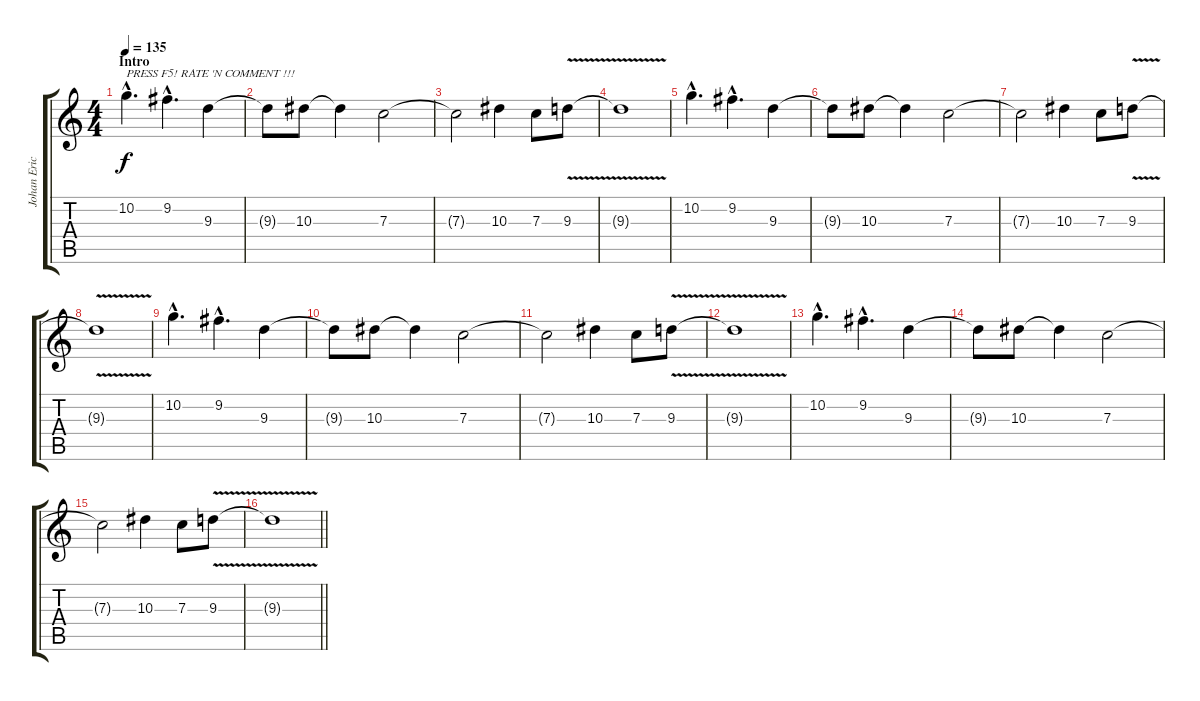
\track ("Johan Ericson " "Johan Eric") {instrument distortionguitar}
\staff {score tabs}
\tuning (D4 A3 F3 C3 G2 C2) {hide}
\ts (4 4)
\section ("" "Intro")
\tempo 135
\clef g2
\ks c
10.2{hac}.4{d txt "PRESS F5! RATE 'N COMMENT !!!" dy f instrument distortionguitar} 9.2{hac}.4{d} 9.3.4 |
9.3{t}.8 10.3.8 10.3{t}.4 7.3.2 |
7.3{t}.2 10.3.4 7.3.8 9.3{v}.8 |
9.3{t}.1 |
10.2{hac}.4{d} 9.2{hac}.4{d} 9.3.4 |
9.3{t}.8 10.3.8 10.3{t}.4 7.3.2 |
7.3{t}.2 10.3.4 7.3.8 9.3{v}.8 |
9.3{t}.1 |
10.2{hac}.4{d} 9.2{hac}.4{d} 9.3.4 |
9.3{t}.8 10.3.8 10.3{t}.4 7.3.2 |
7.3{t}.2 10.3.4 7.3.8 9.3{v}.8 |
9.3{t}.1 |
10.2{hac}.4{d} 9.2{hac}.4{d} 9.3.4 |
9.3{t}.8 10.3.8 10.3{t}.4 7.3.2 |
7.3{t}.2 10.3.4 7.3.8 9.3{v}.8 |
\barLineRight lightlight
9.3{t}.1
